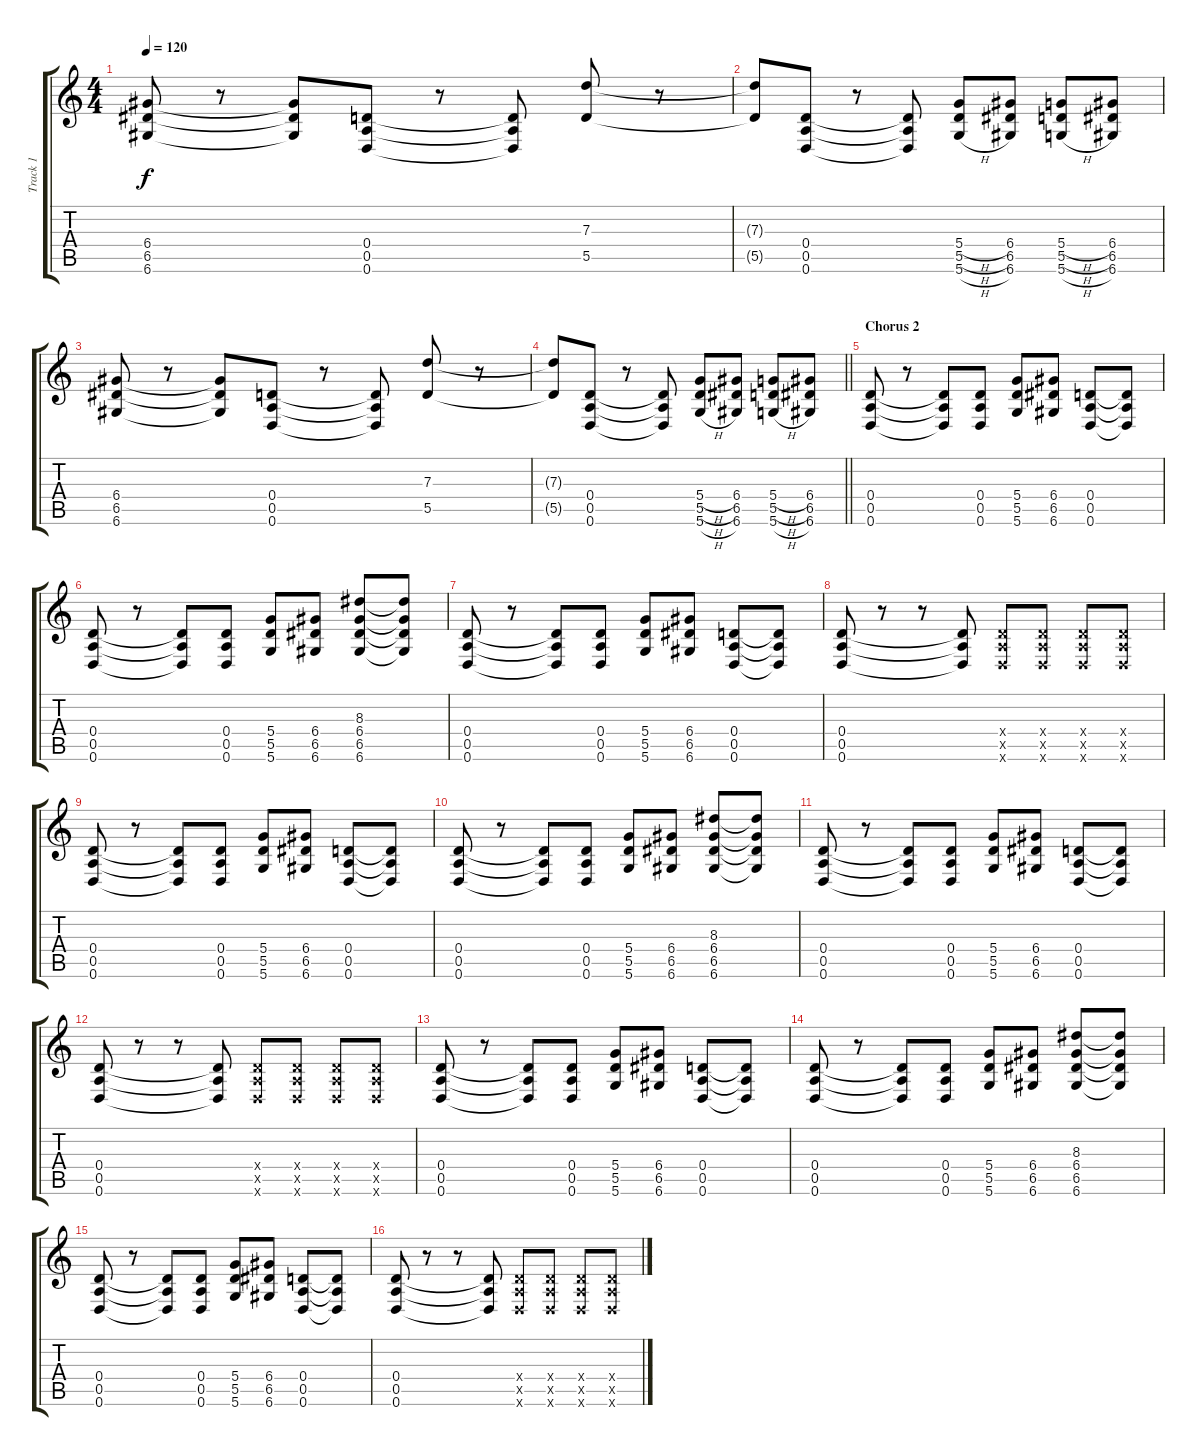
\track ("Track 1" "Track 1") {instrument distortionguitar}
\staff {score tabs}
\tuning (E4 B3 G3 D3 A2 D2) {hide}
\ts (4 4)
\tempo 120
\clef g2
\ks c
(6.4 6.5 6.6).8{dy f} r.8 (6.4{t} 6.5{t} 6.6{t}).8 (0.4 0.5 0.6).8 r.8 (0.4{t} 0.5{t} 0.6{t}).8 (7.3 5.5).8 r.8 |
(7.3{t} 5.5{t}).8 (0.4 0.5 0.6).8 r.8 (0.4{t} 0.5{t} 0.6{t}).8 (5.4{h} 5.5{h} 5.6{h}).8 (6.4 6.5 6.6).8 (5.4{h} 5.5{h} 5.6{h}).8 (6.4 6.5 6.6).8 |
(6.4 6.5 6.6).8 r.8 (6.4{t} 6.5{t} 6.6{t}).8 (0.4 0.5 0.6).8 r.8 (0.4{t} 0.5{t} 0.6{t}).8 (7.3 5.5).8 r.8 |
\barLineRight lightlight
(7.3{t} 5.5{t}).8 (0.4 0.5 0.6).8 r.8 (0.4{t} 0.5{t} 0.6{t}).8 (5.4{h} 5.5{h} 5.6{h}).8 (6.4 6.5 6.6).8 (5.4{h} 5.5{h} 5.6{h}).8 (6.4 6.5 6.6).8 |
\section ("" "Chorus 2")
(0.4 0.5 0.6).8 r.8 (0.4{t} 0.5{t} 0.6{t}).8 (0.4 0.5 0.6).8 (5.4 5.5 5.6).8 (6.4 6.5 6.6).8 (0.4 0.5 0.6).8 (0.4{t} 0.5{t} 0.6{t}).8 |
(0.4 0.5 0.6).8 r.8 (0.4{t} 0.5{t} 0.6{t}).8 (0.4 0.5 0.6).8 (5.4 5.5 5.6).8 (6.4 6.5 6.6).8 (8.3 6.4 6.5 6.6).8 (8.3{t} 6.4{t} 6.5{t} 6.6{t}).8 |
(0.4 0.5 0.6).8 r.8 (0.4{t} 0.5{t} 0.6{t}).8 (0.4 0.5 0.6).8 (5.4 5.5 5.6).8 (6.4 6.5 6.6).8 (0.4 0.5 0.6).8 (0.4{t} 0.5{t} 0.6{t}).8 |
(0.4 0.5 0.6).8 r.8 r.8 (0.4{t} 0.5{t} 0.6{t}).8 (0.4{x} 0.5{x} 0.6{x}).8 (0.4{x} 0.5{x} 0.6{x}).8 (0.4{x} 0.5{x} 0.6{x}).8 (0.4{x} 0.5{x} 0.6{x}).8 |
(0.4 0.5 0.6).8 r.8 (0.4{t} 0.5{t} 0.6{t}).8 (0.4 0.5 0.6).8 (5.4 5.5 5.6).8 (6.4 6.5 6.6).8 (0.4 0.5 0.6).8 (0.4{t} 0.5{t} 0.6{t}).8 |
(0.4 0.5 0.6).8 r.8 (0.4{t} 0.5{t} 0.6{t}).8 (0.4 0.5 0.6).8 (5.4 5.5 5.6).8 (6.4 6.5 6.6).8 (8.3 6.4 6.5 6.6).8 (8.3{t} 6.4{t} 6.5{t} 6.6{t}).8 |
(0.4 0.5 0.6).8 r.8 (0.4{t} 0.5{t} 0.6{t}).8 (0.4 0.5 0.6).8 (5.4 5.5 5.6).8 (6.4 6.5 6.6).8 (0.4 0.5 0.6).8 (0.4{t} 0.5{t} 0.6{t}).8 |
(0.4 0.5 0.6).8 r.8 r.8 (0.4{t} 0.5{t} 0.6{t}).8 (0.4{x} 0.5{x} 0.6{x}).8 (0.4{x} 0.5{x} 0.6{x}).8 (0.4{x} 0.5{x} 0.6{x}).8 (0.4{x} 0.5{x} 0.6{x}).8 |
(0.4 0.5 0.6).8 r.8 (0.4{t} 0.5{t} 0.6{t}).8 (0.4 0.5 0.6).8 (5.4 5.5 5.6).8 (6.4 6.5 6.6).8 (0.4 0.5 0.6).8 (0.4{t} 0.5{t} 0.6{t}).8 |
(0.4 0.5 0.6).8 r.8 (0.4{t} 0.5{t} 0.6{t}).8 (0.4 0.5 0.6).8 (5.4 5.5 5.6).8 (6.4 6.5 6.6).8 (8.3 6.4 6.5 6.6).8 (8.3{t} 6.4{t} 6.5{t} 6.6{t}).8 |
(0.4 0.5 0.6).8 r.8 (0.4{t} 0.5{t} 0.6{t}).8 (0.4 0.5 0.6).8 (5.4 5.5 5.6).8 (6.4 6.5 6.6).8 (0.4 0.5 0.6).8 (0.4{t} 0.5{t} 0.6{t}).8 |
(0.4 0.5 0.6).8 r.8 r.8 (0.4{t} 0.5{t} 0.6{t}).8 (0.4{x} 0.5{x} 0.6{x}).8 (0.4{x} 0.5{x} 0.6{x}).8 (0.4{x} 0.5{x} 0.6{x}).8 (0.4{x} 0.5{x} 0.6{x}).8
